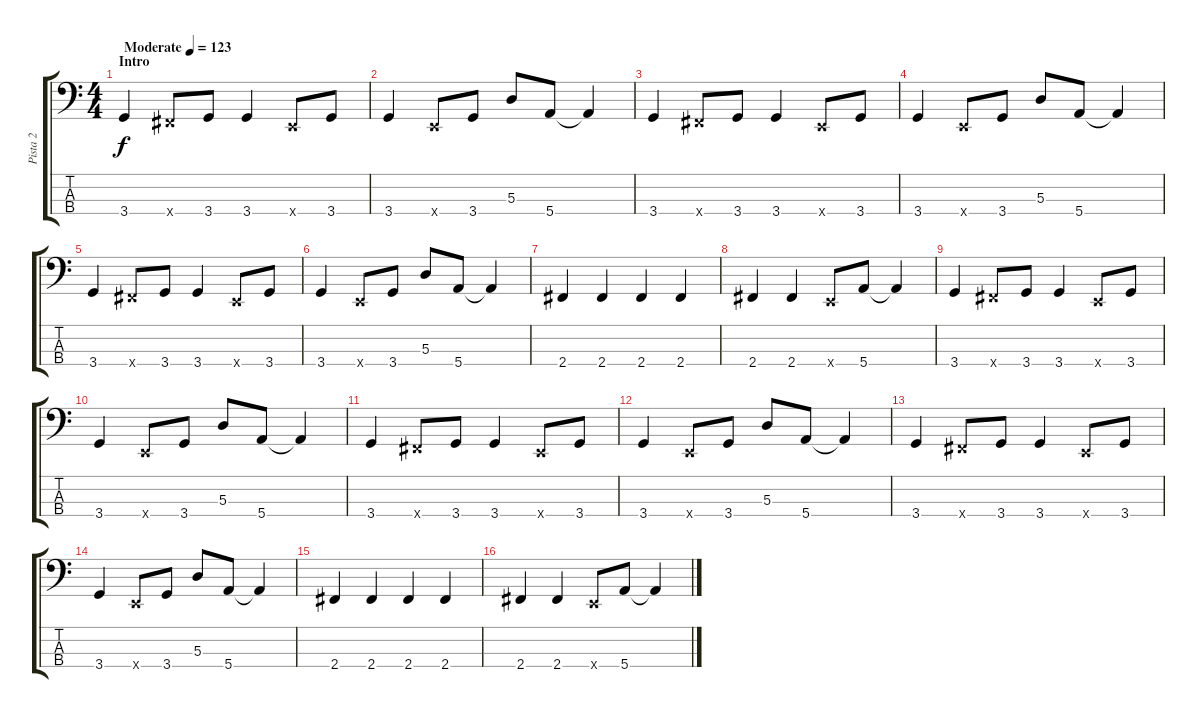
\track ("Pista 2" "Pista 2") {instrument electricbasspick}
\staff {score tabs}
\tuning (G2 D2 A1 E1) {hide}
\ts (4 4)
\section ("" "Intro")
\tempo (123 "Moderate")
\clef f4
\ks c
3.4.4{dy f instrument electricbasspick} 2.4{x}.8 3.4.8 3.4.4 0.4{x}.8 3.4.8 |
3.4.4 0.4{x}.8 3.4.8 5.3.8 5.4.8 5.4{t}.4 |
3.4.4 2.4{x}.8 3.4.8 3.4.4 0.4{x}.8 3.4.8 |
3.4.4 0.4{x}.8 3.4.8 5.3.8 5.4.8 5.4{t}.4 |
3.4.4 2.4{x}.8 3.4.8 3.4.4 0.4{x}.8 3.4.8 |
3.4.4 0.4{x}.8 3.4.8 5.3.8 5.4.8 5.4{t}.4 |
2.4.4 2.4.4 2.4.4 2.4.4 |
2.4.4 2.4.4 0.4{x}.8 5.4.8 5.4{t}.4 |
3.4.4 2.4{x}.8 3.4.8 3.4.4 0.4{x}.8 3.4.8 |
3.4.4 0.4{x}.8 3.4.8 5.3.8 5.4.8 5.4{t}.4 |
3.4.4 2.4{x}.8 3.4.8 3.4.4 0.4{x}.8 3.4.8 |
3.4.4 0.4{x}.8 3.4.8 5.3.8 5.4.8 5.4{t}.4 |
3.4.4 2.4{x}.8 3.4.8 3.4.4 0.4{x}.8 3.4.8 |
3.4.4 0.4{x}.8 3.4.8 5.3.8 5.4.8 5.4{t}.4 |
2.4.4 2.4.4 2.4.4 2.4.4 |
2.4.4 2.4.4 0.4{x}.8 5.4.8 5.4{t}.4
